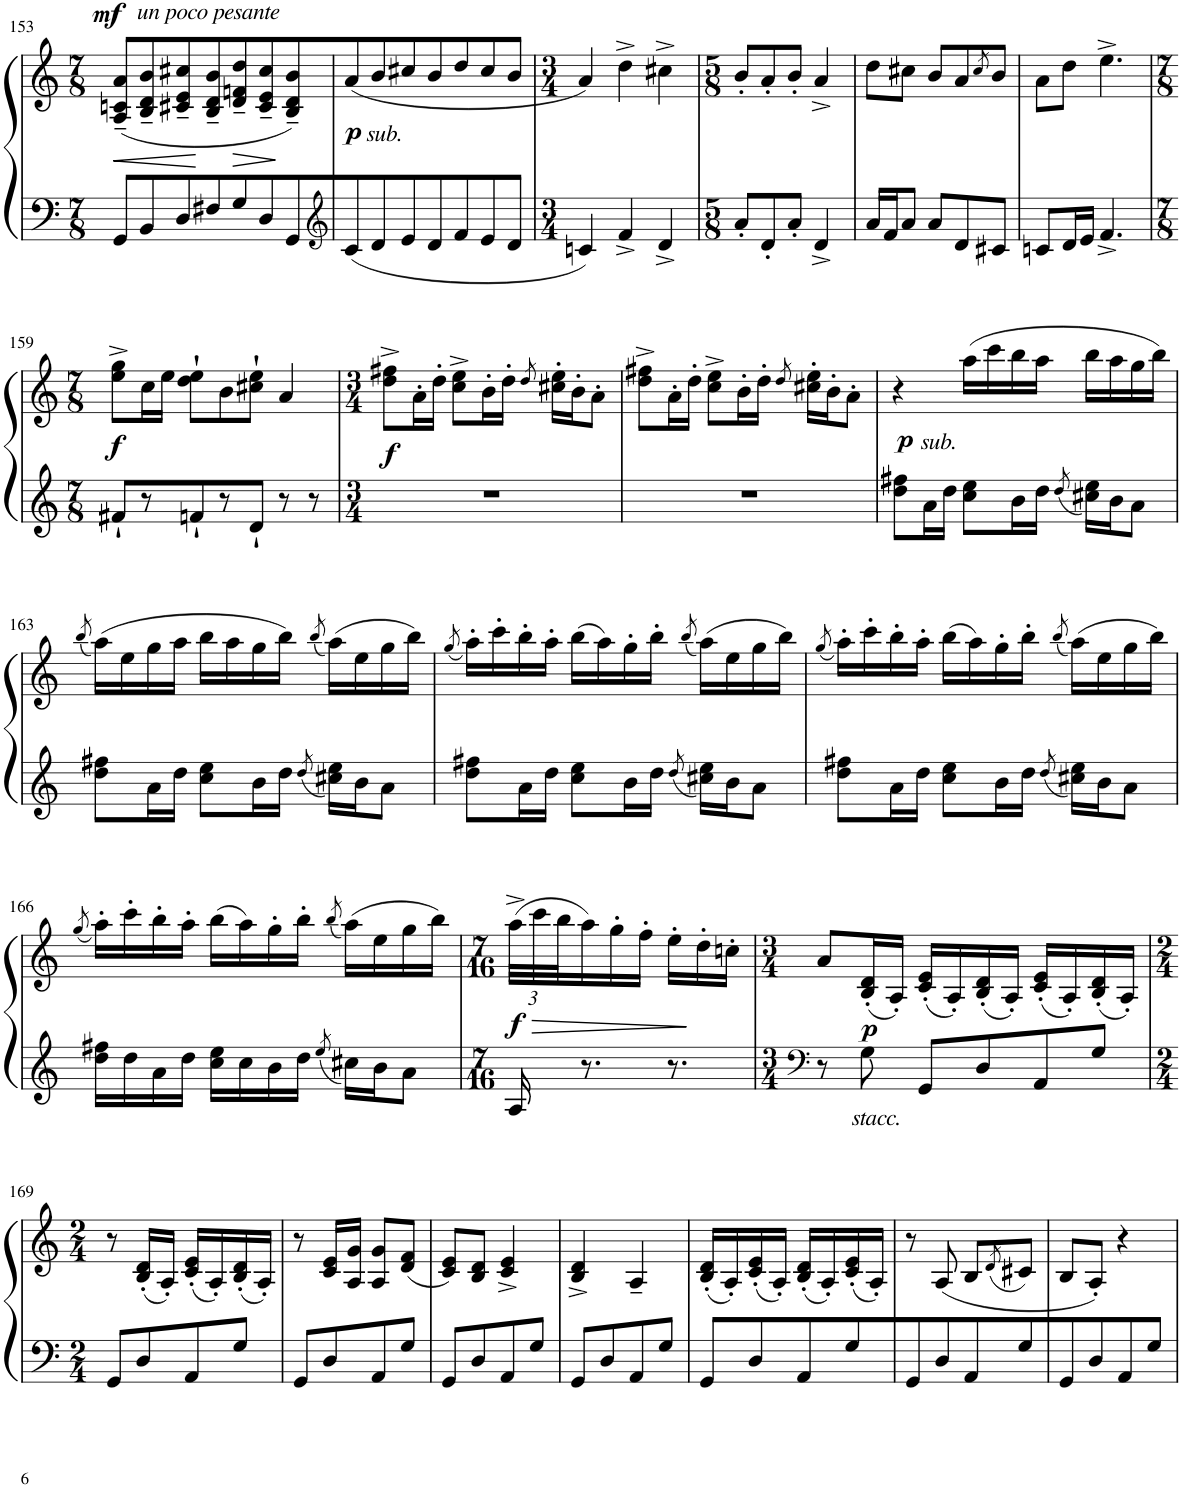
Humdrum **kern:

**kern	**kern	**dynam
*part1	*part1	*part1
*staff2	*staff1	*staff1/2
*I"Piano	*	*
*I'Pno.	*	*
!!LO:PB:g=z
*clefF4	*clefF4	*
*k[]	*k[]	*
*M7/8	*M7/8	*
=153	=153	=153
!	!LO:TX:a:i:t=un poco pesante	!
!	!	!LO:HP:b
!	!	!LO:DY:n=1:a
8GG/L	(8A/~ 8cn/~ 8a/~L	< mf
8BB/	8B/~ 8d/~ 8b/~	.
8D/	8c#X/~ 8e/~ 8cc#X/~	.
8F#X/	8B/~ 8d/~ 8b/~	[
!	!	!LO:HP:b
8G/	8d/~ 8fn/~ 8dd/~	>
8D/	8c#/~ 8e/~ 8cc#/~	.
8GG/	8B/~ 8d/~ 8b/~)	]
=154	=154	=154
*clefG2	*	*
!	!	!LO:DY:b
8c/	(8a/	p
!	!LO:TX:b:i:t=sub.	!
8d/	8b/	.
8e/	8cc#X/	.
8d/	8b/	.
8f/	8dd/	.
8e/	8cc#/	.
8d/J	8b/J	.
=155	=155	=155
*M3/4	*M3/4	*
4cn/	4a/)	.
4f^/	4dd^\	.
4d^/	4cc#X^\	.
=156	=156	=156
*M5/8	*M5/8	*
8a'/L	8b'/L	.
8d'/	8a'/	.
8a'/J	8b'/J	.
4d^/	4a^/	.
=157	=157	=157
16a/LL	8dd\L	.
16f/J	.	.
8a/J	8cc#X\J	.
8a/L	8b/L	.
8d/	8a/	.
.	8qcc#/	.
8c#X/J	8b/J	.
=158	=158	=158
8cn/L	8a\L	.
16d/L	8dd\J	.
16e/JJ	.	.
4.f^/	4.ee^\	.
!!LO:LB:g=z
=159	=159	=159
*M7/8	*M7/8	*
!	!	!LO:DY:a=2
8f#X`/L	8ee\^ 8gg\^L	f
8r	16cc\L	.
.	16ee\JJ	.
8fn`/	8dd\` 8ee\`L	.
8r	8b\	.
8d`/J	8cc#X\` 8ee\`J	.
8r	4a/	.
8r	.	.
=160	=160	=160
*M3/4	*M3/4	*
!	!	!LO:DY:b
2.r	8dd\^ 8ff#X\^L	f
.	16a'\L	.
.	16dd'\JJ	.
.	8cc\^ 8ee\^L	.
.	16b'\L	.
.	16dd'\JJ	.
.	8qdd/	.
.	16cc#X\' 16ee\'LL	.
.	16b'\J	.
.	8a'\J	.
=161	=161	=161
2.r	8dd\^ 8ff#X\^L	.
.	16a'\L	.
.	16dd'\JJ	.
.	8cc\^ 8ee\^L	.
.	16b'\L	.
.	16dd'\JJ	.
.	8qdd/	.
.	16cc#X\' 16ee\'LL	.
.	16b'\J	.
.	8a'\J	.
=162	=162	=162
!LO:TX:a:i:t=sub.	!	!
!	!	!LO:DY:a=2
8dd\ 8ff#X\L	4r	p
16a\L	.	.
16dd\JJ	.	.
8cc\ 8ee\L	(16aa\LL	.
.	16ccc\	.
16b\L	16bb\	.
16dd\JJ	16aa\JJ	.
8qdd/	.	.
16cc#X\ 16ee\LL	16bb\LL	.
16b\J	16aa\	.
8a\J	16gg\	.
.	16bb\JJ)	.
!!LO:LB:g=z
=163	=163	=163
.	(8qbb/	.
8dd\ 8ff#X\L	(16aa\LL)	.
.	16ee\	.
16a\L	16gg\	.
16dd\JJ	16aa\JJ	.
8cc\ 8ee\L	16bb\LL	.
.	16aa\	.
16b\L	16gg\	.
16dd\JJ	16bb\JJ)	.
8qdd/	(8qbb/	.
16cc#X\ 16ee\LL	(16aa\LL)	.
16b\J	16ee\	.
8a\J	16gg\	.
.	16bb\JJ)	.
=164	=164	=164
.	(8qgg/	.
8dd\ 8ff#X\L	16aa'\LL)	.
.	16ccc'\	.
16a\L	16bb'\	.
16dd\JJ	16aa'\JJ	.
8cc\ 8ee\L	(16bb\LL	.
.	16aa\)	.
16b\L	16gg'\	.
16dd\JJ	16bb'\JJ	.
8qdd/	(8qbb/	.
16cc#X\ 16ee\LL	(16aa\LL)	.
16b\J	16ee\	.
8a\J	16gg\	.
.	16bb\JJ)	.
=165	=165	=165
.	(8qgg/	.
8dd\ 8ff#X\L	16aa'\LL)	.
.	16ccc'\	.
16a\L	16bb'\	.
16dd\JJ	16aa'\JJ	.
8cc\ 8ee\L	(16bb\LL	.
.	16aa\)	.
16b\L	16gg'\	.
16dd\JJ	16bb'\JJ	.
8qdd/	(8qbb/	.
16cc#X\ 16ee\LL	(16aa\LL)	.
16b\J	16ee\	.
8a\J	16gg\	.
.	16bb\JJ)	.
!!LO:LB:g=z
=166	=166	=166
.	(8qgg/	.
16dd\ 16ff#X\LL	16aa'\LL)	.
16dd\	16ccc'\	.
16a\	16bb'\	.
16dd\JJ	16aa'\JJ	.
16cc\ 16ee\LL	(16bb\LL	.
16cc\	16aa\)	.
16b\	16gg'\	.
16dd\JJ	16bb'\JJ	.
8qee/	(8qbb/	.
16cc#X\LL	(16aa\LL)	.
16b\J	16ee\	.
8a\J	16gg\	.
.	16bb\JJ)	.
=167	=167	=167
*M7/16	*M7/16	*
*	*Xbrackettup	*
!	!	!LO:HP:b
!	!	!LO:DY:n=1:b
16A/	(48aa^\LLL	> f
.	48ccc\	.
.	48bb\J	.
8.r	16aa\)	.
.	16gg'\	.
.	16ff'\JJ	.
8.r	16ee'\LL	.
.	16dd'\	]
.	16ccn'\JJ	.
=168	=168	=168
*clefF4	*	*
*M3/4	*M3/4	*
8r	8a/L	.
!LO:TX:b:i:t=stacc.	!	!
!	!	!LO:DY:b
8G\	(16B/' 16d/'L	p
.	16A'/JJ)	.
8GG/L	(16c/' 16e/'LL	.
.	16A'/)	.
8D/	(16B/' 16d/'	.
.	16A'/JJ)	.
8AA/	(16c/' 16e/'LL	.
.	16A'/)	.
8G/J	(16B/' 16d/'	.
.	16A'/JJ)	.
!!LO:LB:g=z
=169	=169	=169
*M2/4	*M2/4	*
8GG/L	8r	.
8D/	(16B/' 16d/'LL	.
.	16A'/JJ)	.
8AA/	(16c/' 16e/'LL	.
.	16A'/)	.
8G/J	(16B/' 16d/'	.
.	16A'/JJ)	.
=170	=170	=170
8GG/L	8r	.
8D/	16c/ 16e/LL	.
.	16A/ 16g/JJ	.
8AA/	8A/ 8g/L	.
8G/J	(8d/ 8f/J	.
=171	=171	=171
8GG/L	8c/ 8e/L)	.
8D/	8B/ 8d/J	.
8AA/	4c/^ 4e/^	.
8G/J	.	.
=172	=172	=172
8GG/L	4B/^ 4d/^	.
8D/	.	.
8AA/	4A~/	.
8G/J	.	.
=173	=173	=173
8GG/L	(16B/' 16d/'LL	.
.	16A'/)	.
8D/	(16c/' 16e/'	.
.	16A'/JJ)	.
8AA/	(16B/' 16d/'LL	.
.	16A'/)	.
8G/	(16c/' 16e/'	.
.	16A'/JJ)	.
=174	=174	=174
8GG/	8r	.
8D/	(8A/	.
8AA/	8B/L	.
.	(8qd/	.
8G/	8c#X/J)	.
=175	=175	=175
8GG/	8B/L	.
8D/	8A'/J)	.
8AA/	4r	.
8G/J	.	.
=	=	=
*-	*-	*-
